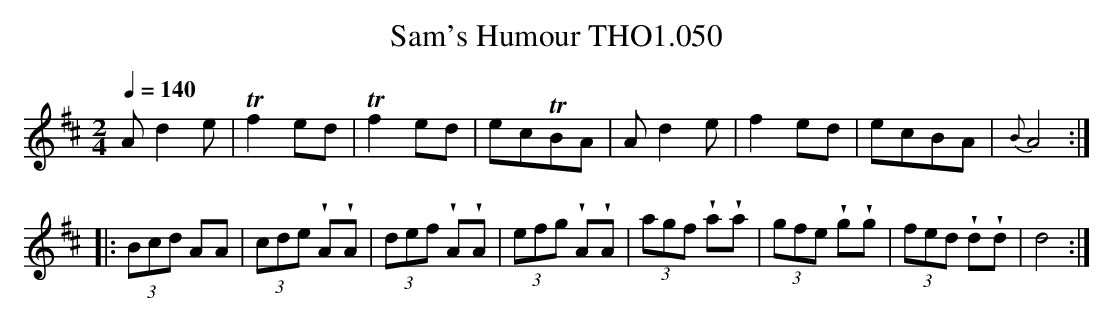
X:1
T:Sam's Humour THO1.050
M:2/4
L:1/8
Q:1/4=140
U:w=!wedge!
K:D
A d2 e|Tf2 ed|Tf2 ed|ecTBA|A d2 e|f2 ed|ecBA|{B}A4:|
|:(3Bcd AA|(3cde wAwA|(3def wAwA|(3efg wAwA|\
(3agf wawa|(3gfe wgwg|(3fed wdwd|d4:|
